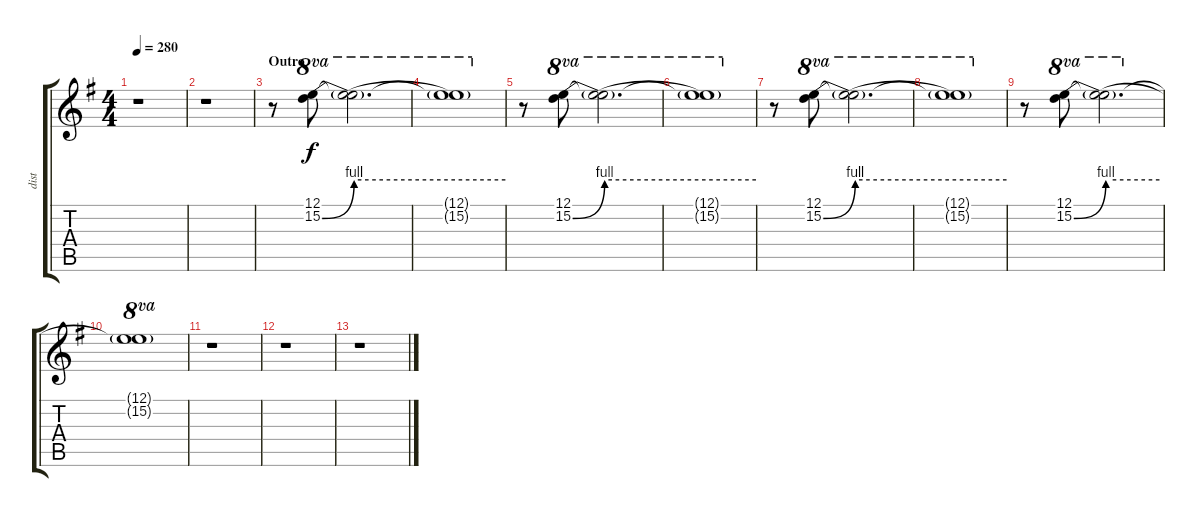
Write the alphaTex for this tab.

\track ("dist" "dist") {instrument distortionguitar}
\staff {score tabs}
\tuning (E4 B3 G3 D3 A2 E2) {hide}
\ts (4 4)
\tempo 280
\clef g2
\ks g
r.1{dy f} |
r.1 |
\section ("" "Outro")
r.8 (12.1 15.2{be (bend 0 0 60 4)}).8{ot 8va} (12.1{t} 15.2{be (hold 0 4 60 4) t}).2{d ot 8va} |
(12.1{t} 15.2{t}).1{ot 8va} |
r.8 (12.1 15.2{be (bend 0 0 60 4)}).8{ot 8va} (12.1{t} 15.2{be (hold 0 4 60 4) t}).2{d ot 8va} |
(12.1{t} 15.2{t}).1{ot 8va} |
r.8 (12.1 15.2{be (bend 0 0 60 4)}).8{ot 8va} (12.1{t} 15.2{be (hold 0 4 60 4) t}).2{d ot 8va} |
(12.1{t} 15.2{t}).1{ot 8va} |
r.8 (12.1 15.2{be (bend 0 0 60 4)}).8{ot 8va} (12.1{t} 15.2{be (hold 0 4 60 4) t}).2{d ot 8va} |
(12.1{t} 15.2{t}).1{ot 8va} |
r.1 |
r.1 |
r.1
